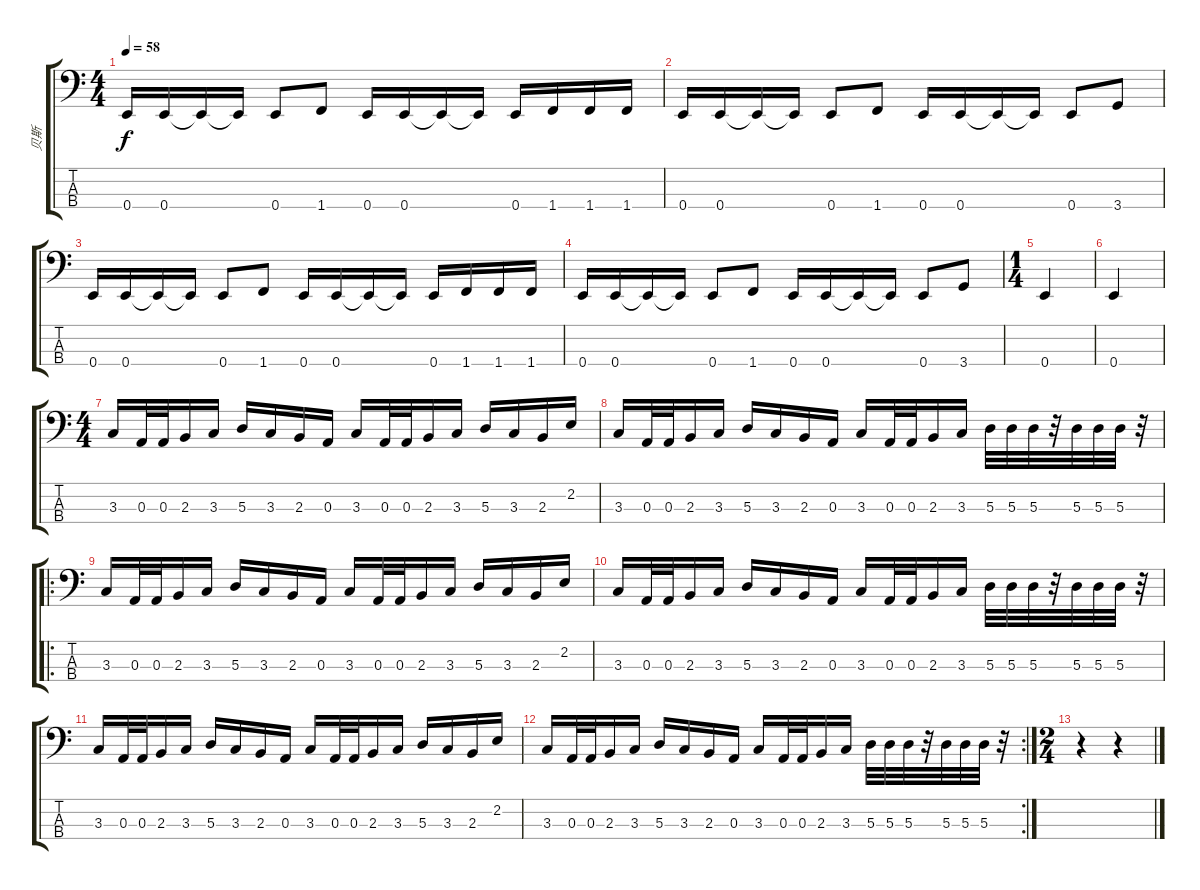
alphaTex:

\track ("贝斯" "贝斯") {instrument electricbassfinger}
\staff {score tabs}
\tuning (G2 D2 A1 E1) {hide}
\ts (4 4)
\tempo 58
\clef f4
\ks c
0.4.16{dy f} 0.4.16 0.4{t}.16 0.4{t}.16 0.4.8 1.4.8 0.4.16 0.4.16 0.4{t}.16 0.4{t}.16 0.4.16 1.4.16 1.4.16 1.4.16 |
0.4.16 0.4.16 0.4{t}.16 0.4{t}.16 0.4.8 1.4.8 0.4.16 0.4.16 0.4{t}.16 0.4{t}.16 0.4.8 3.4.8 |
0.4.16 0.4.16 0.4{t}.16 0.4{t}.16 0.4.8 1.4.8 0.4.16 0.4.16 0.4{t}.16 0.4{t}.16 0.4.16 1.4.16 1.4.16 1.4.16 |
0.4.16 0.4.16 0.4{t}.16 0.4{t}.16 0.4.8 1.4.8 0.4.16 0.4.16 0.4{t}.16 0.4{t}.16 0.4.8 3.4.8 |
\ts (1 4)
0.4.4 |
0.4.4 |
\ts (4 4)
3.3.16 0.3.32 0.3.32 2.3.16 3.3.16 5.3.16 3.3.16 2.3.16 0.3.16 3.3.16 0.3.32 0.3.32 2.3.16 3.3.16 5.3.16 3.3.16 2.3.16 2.2.16 |
3.3.16 0.3.32 0.3.32 2.3.16 3.3.16 5.3.16 3.3.16 2.3.16 0.3.16 3.3.16 0.3.32 0.3.32 2.3.16 3.3.16 5.3.32 5.3.32 5.3.32 r.32 5.3.32 5.3.32 5.3.32 r.32 |
\ro
3.3.16 0.3.32 0.3.32 2.3.16 3.3.16 5.3.16 3.3.16 2.3.16 0.3.16 3.3.16 0.3.32 0.3.32 2.3.16 3.3.16 5.3.16 3.3.16 2.3.16 2.2.16 |
3.3.16 0.3.32 0.3.32 2.3.16 3.3.16 5.3.16 3.3.16 2.3.16 0.3.16 3.3.16 0.3.32 0.3.32 2.3.16 3.3.16 5.3.32 5.3.32 5.3.32 r.32 5.3.32 5.3.32 5.3.32 r.32 |
3.3.16 0.3.32 0.3.32 2.3.16 3.3.16 5.3.16 3.3.16 2.3.16 0.3.16 3.3.16 0.3.32 0.3.32 2.3.16 3.3.16 5.3.16 3.3.16 2.3.16 2.2.16 |
\rc 2
3.3.16 0.3.32 0.3.32 2.3.16 3.3.16 5.3.16 3.3.16 2.3.16 0.3.16 3.3.16 0.3.32 0.3.32 2.3.16 3.3.16 5.3.32 5.3.32 5.3.32 r.32 5.3.32 5.3.32 5.3.32 r.32 |
\ts (2 4)
r.4 r.4
